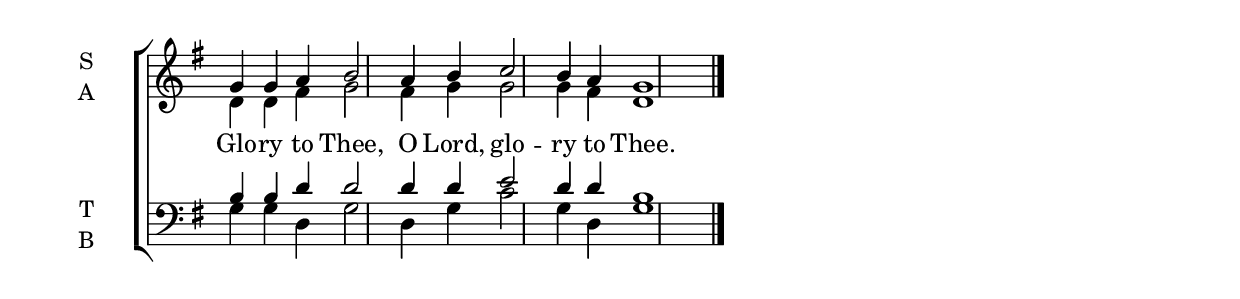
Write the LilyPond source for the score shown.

\version "2.18.2"

% Provide an easy way to group a bunch of text together on a breve
% http://lilypond.org/doc/v2.18/Documentation/notation/working-with-ancient-music_002d_002dscenarios-and-solutions
recite = \once \override LyricText.self-alignment-X = #-1


global = {
  \time 4/4 % Not used, Time_signature_engraver is removed from layout
  \key g \major
  \set Timing.defaultBarType = "" %% Only put bar lines where I say
}

lyricText = \lyricmode {
  Glo -- ry to Thee, O Lord, glo -- ry to Thee.
}

soprano = \relative c'' {
  \global % Leave these here for key to display
  g4 g a b2 a4 b c2 b4 a g1  \bar "|."
}

alto = \relative c' {
  \global % Leave these here for key to display
  d4 d fis g2 fis4 g g2 g4 fis d1
}

tenor = \relative c' {
  \global % Leave these here for key to display
  b4 b d d2 d4 d e2 d4 d b1
}

bass = \relative c' {
  \global % Leave these here for key to display
  g4 g d g2 d4 g c2 g4 d g1
}

\score {
  \new ChoirStaff <<
    \new Staff \with {
      midiInstrument = "choir aahs"
      instrumentName = \markup \center-column { S A }
    } <<
      \new Voice = "soprano" { \voiceOne \soprano }
      \new Voice = "alto" { \voiceTwo \alto }
    >>
    \new Lyrics \with {
      \override VerticalAxisGroup #'staff-affinity = #CENTER
    } \lyricsto "soprano" \lyricText

    \new Staff \with {
      midiInstrument = "choir aahs"
      instrumentName = \markup \center-column { T B }
    } <<
      \clef bass
      \new Voice = "tenor" { \voiceOne \tenor }
      \new Voice = "bass" { \voiceTwo \bass }
    >>
  >>
  \layout {
    \context {
      \Staff
      \remove "Time_signature_engraver"
    }
    \context {
      \Score
      \omit BarNumber
    }
  }
  \midi { \tempo 4 = 120
          \context {
            \Voice
            \remove "Dynamic_performer"
    }
  }
}
